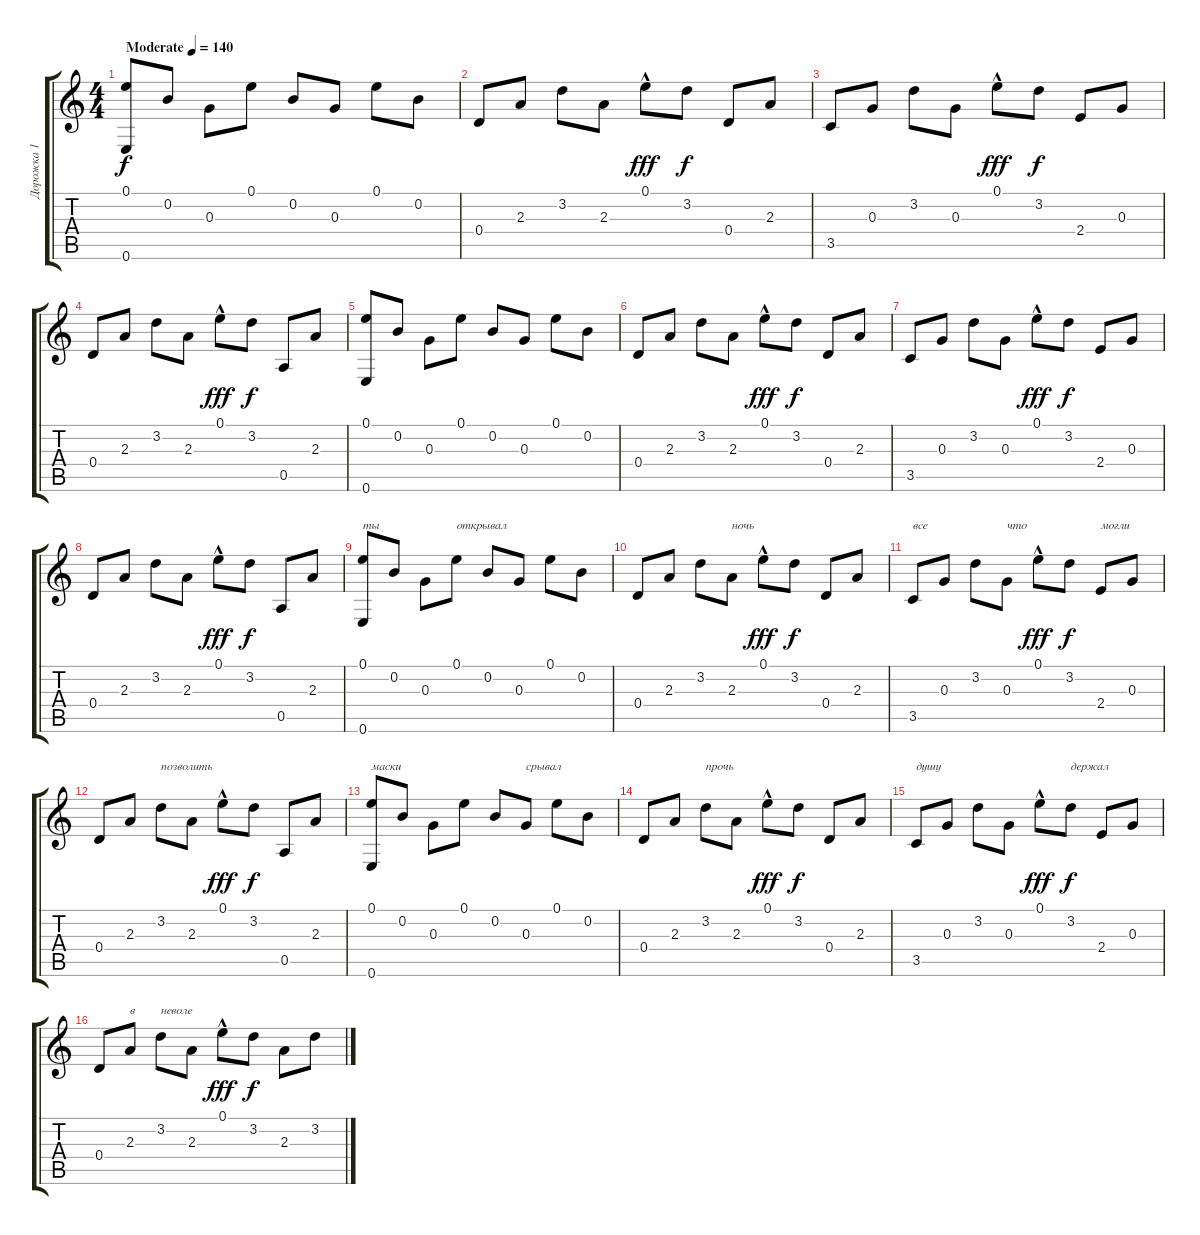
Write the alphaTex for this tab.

\track ("Дорожка 1" "Дорожка 1") {instrument acousticguitarsteel}
\staff {score tabs}
\tuning (E4 B3 G3 D3 A2 E2) {hide}
\ts (4 4)
\tempo (140 "Moderate")
\clef g2
\ks c
(0.1 0.6).8{dy f instrument acousticguitarsteel} 0.2.8 0.3.8 0.1.8 0.2.8 0.3.8 0.1.8 0.2.8 |
0.4.8 2.3.8 3.2.8 2.3.8 0.1{hac}.8{dy fff} 3.2.8{dy f} 0.4.8 2.3.8 |
3.5.8 0.3.8 3.2.8 0.3.8 0.1{hac}.8{dy fff} 3.2.8{dy f} 2.4.8 0.3.8 |
0.4.8 2.3.8 3.2.8 2.3.8 0.1{hac}.8{dy fff} 3.2.8{dy f} 0.5.8 2.3.8 |
(0.1 0.6).8 0.2.8 0.3.8 0.1.8 0.2.8 0.3.8 0.1.8 0.2.8 |
0.4.8 2.3.8 3.2.8 2.3.8 0.1{hac}.8{dy fff} 3.2.8{dy f} 0.4.8 2.3.8 |
3.5.8 0.3.8 3.2.8 0.3.8 0.1{hac}.8{dy fff} 3.2.8{dy f} 2.4.8 0.3.8 |
0.4.8 2.3.8 3.2.8 2.3.8 0.1{hac}.8{dy fff} 3.2.8{dy f} 0.5.8 2.3.8 |
(0.1 0.6).8{txt "ты"} 0.2.8 0.3.8 0.1.8{txt "открывал"} 0.2.8 0.3.8 0.1.8 0.2.8 |
0.4.8 2.3.8 3.2.8 2.3.8{txt "ночь"} 0.1{hac}.8{dy fff} 3.2.8{dy f} 0.4.8 2.3.8 |
3.5.8{txt "все"} 0.3.8 3.2.8 0.3.8{txt "что"} 0.1{hac}.8{dy fff} 3.2.8{dy f} 2.4.8{txt "могли"} 0.3.8 |
0.4.8 2.3.8 3.2.8{txt "позволить"} 2.3.8 0.1{hac}.8{dy fff} 3.2.8{dy f} 0.5.8 2.3.8 |
(0.1 0.6).8{txt "маски"} 0.2.8 0.3.8 0.1.8 0.2.8 0.3.8{txt "срывал"} 0.1.8 0.2.8 |
0.4.8 2.3.8 3.2.8{txt "прочь"} 2.3.8 0.1{hac}.8{dy fff} 3.2.8{dy f} 0.4.8 2.3.8 |
3.5.8{txt "душу"} 0.3.8 3.2.8 0.3.8 0.1{hac}.8{dy fff} 3.2.8{txt "держал" dy f} 2.4.8 0.3.8 |
0.4.8 2.3.8{txt "в"} 3.2.8{txt "неволе"} 2.3.8 0.1{hac}.8{dy fff} 3.2.8{dy f} 2.3.8 3.2.8
